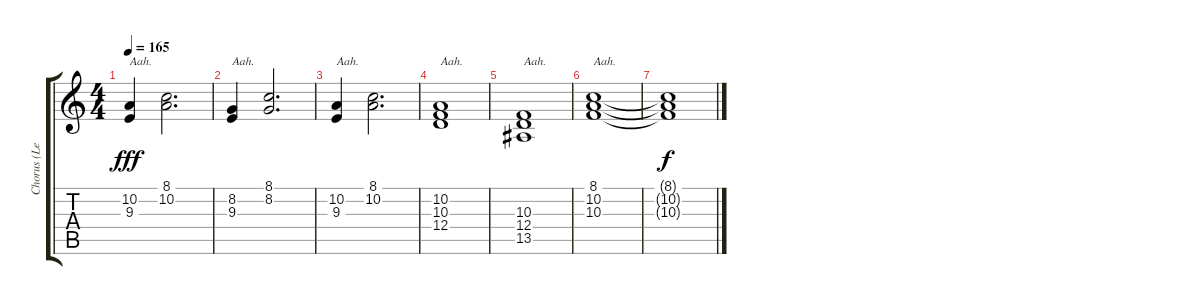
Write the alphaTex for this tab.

\track ("Chorus (Left)" "Chorus (Le") {instrument choiraahs}
\staff {score tabs}
\tuning (E4 B3 G3 D3 A2 E2) {hide}
\ts (4 4)
\tempo 165
\clef g2
\ks c
(10.2 9.3).4{txt "Aah." dy fff} (8.1 10.2).2{d} |
(8.2 9.3).4{txt "Aah."} (8.1 8.2).2{d} |
(10.2 9.3).4{txt "Aah."} (8.1 10.2).2{d} |
(10.2 10.3 12.4).1{txt "Aah."} |
(10.3 12.4 13.5).1{txt "Aah."} |
(8.1 10.2 10.3).1{txt "Aah."} |
(8.1{t} 10.2{t} 10.3{t}).1{dy f}
